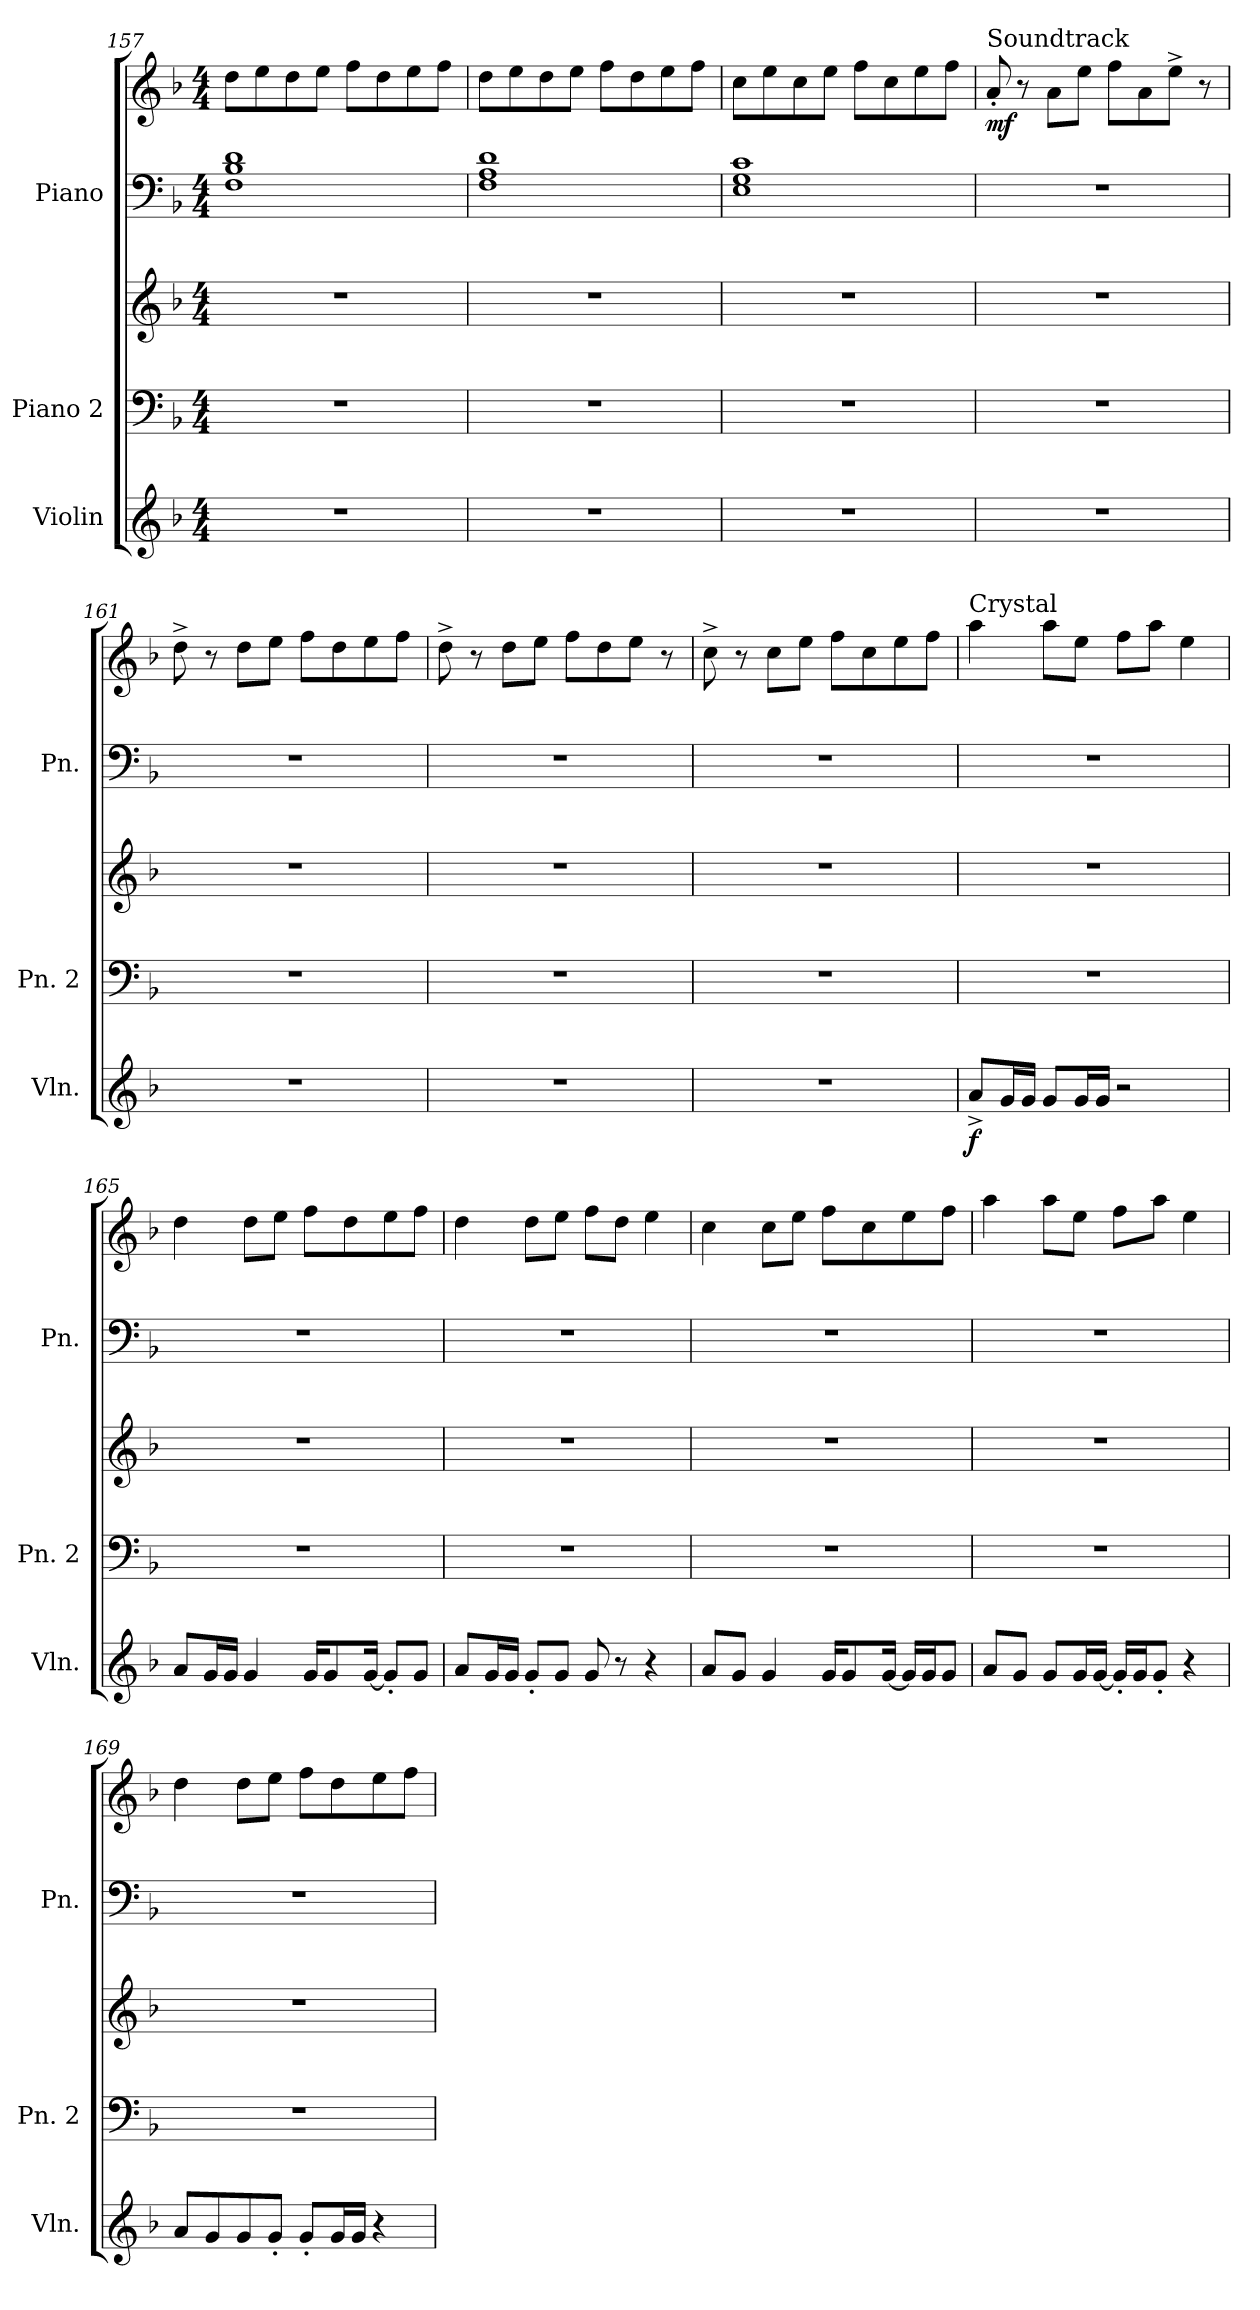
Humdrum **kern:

**kern	**dynam	**kern	**kern	**kern	**kern	**dynam
*part3	*part3	*part2	*part2	*part1	*part1	*part1
*staff5	*staff5	*staff4	*staff3	*staff2	*staff1	*staff1/2
*I"Violin	*	*I"Piano 2	*	*I"Piano	*	*
*I'Vln.	*	*I'Pn. 2	*	*I'Pn.	*	*
*clefG2	*	*clefF4	*clefG2	*clefF4	*clefG2	*
*k[b-]	*	*k[b-]	*k[b-]	*k[b-]	*k[b-]	*
*M4/4	*	*M4/4	*M4/4	*M4/4	*M4/4	*
=157	=157	=157	=157	=157	=157	=157
1r	.	1r	1r	1F 1B- 1d	8dd\L	.
.	.	.	.	.	8ee\	.
.	.	.	.	.	8dd\	.
.	.	.	.	.	8ee\J	.
.	.	.	.	.	8ff\L	.
.	.	.	.	.	8dd\	.
.	.	.	.	.	8ee\	.
.	.	.	.	.	8ff\J	.
=158	=158	=158	=158	=158	=158	=158
1r	.	1r	1r	1F 1A 1d	8dd\L	.
.	.	.	.	.	8ee\	.
.	.	.	.	.	8dd\	.
.	.	.	.	.	8ee\J	.
.	.	.	.	.	8ff\L	.
.	.	.	.	.	8dd\	.
.	.	.	.	.	8ee\	.
.	.	.	.	.	8ff\J	.
=159	=159	=159	=159	=159	=159	=159
1r	.	1r	1r	1E 1G 1c	8cc\L	.
.	.	.	.	.	8ee\	.
.	.	.	.	.	8cc\	.
.	.	.	.	.	8ee\J	.
.	.	.	.	.	8ff\L	.
.	.	.	.	.	8cc\	.
.	.	.	.	.	8ee\	.
.	.	.	.	.	8ff\J	.
=160	=160	=160	=160	=160	=160	=160
!	!	!	!	!	!LO:TX:a:t=Soundtrack	!
!	!	!	!	!	!	!LO:DY:b
1r	.	1r	1r	1r	8a'/	mf
.	.	.	.	.	8r	.
.	.	.	.	.	8a\L	.
.	.	.	.	.	8ee\J	.
.	.	.	.	.	8ff\L	.
.	.	.	.	.	8a\	.
.	.	.	.	.	8ee^\J	.
.	.	.	.	.	8r	.
!!LO:LB:g=z
=161	=161	=161	=161	=161	=161	=161
1r	.	1r	1r	1r	8dd^\	.
.	.	.	.	.	8r	.
.	.	.	.	.	8dd\L	.
.	.	.	.	.	8ee\J	.
.	.	.	.	.	8ff\L	.
.	.	.	.	.	8dd\	.
.	.	.	.	.	8ee\	.
.	.	.	.	.	8ff\J	.
=162	=162	=162	=162	=162	=162	=162
1r	.	1r	1r	1r	8dd^\	.
.	.	.	.	.	8r	.
.	.	.	.	.	8dd\L	.
.	.	.	.	.	8ee\J	.
.	.	.	.	.	8ff\L	.
.	.	.	.	.	8dd\	.
.	.	.	.	.	8ee\J	.
.	.	.	.	.	8r	.
=163	=163	=163	=163	=163	=163	=163
1r	.	1r	1r	1r	8cc^\	.
.	.	.	.	.	8r	.
.	.	.	.	.	8cc\L	.
.	.	.	.	.	8ee\J	.
.	.	.	.	.	8ff\L	.
.	.	.	.	.	8cc\	.
.	.	.	.	.	8ee\	.
.	.	.	.	.	8ff\J	.
=164	=164	=164	=164	=164	=164	=164
!	!	!	!	!	!LO:TX:a:t=Crystal	!
!	!LO:DY:b	!	!	!	!	!
8a^/L	f	1r	1r	1r	4aa\	.
16g/L	.	.	.	.	.	.
16g/JJ	.	.	.	.	.	.
8g/L	.	.	.	.	8aa\L	.
16g/L	.	.	.	.	8ee\J	.
16g/JJ	.	.	.	.	.	.
2r	.	.	.	.	8ff\L	.
.	.	.	.	.	8aa\J	.
.	.	.	.	.	4ee\	.
=165	=165	=165	=165	=165	=165	=165
8a/L	.	1r	1r	1r	4dd\	.
16g/L	.	.	.	.	.	.
16g/JJ	.	.	.	.	.	.
4g/	.	.	.	.	8dd\L	.
.	.	.	.	.	8ee\J	.
16g/KL	.	.	.	.	8ff\L	.
8g/	.	.	.	.	.	.
.	.	.	.	.	8dd\	.
[16g/Jk	.	.	.	.	.	.
8g'/L]	.	.	.	.	8ee\	.
8g/J	.	.	.	.	8ff\J	.
!!LO:LB:g=z
=166	=166	=166	=166	=166	=166	=166
8a/L	.	1r	1r	1r	4dd\	.
16g/L	.	.	.	.	.	.
16g/JJ	.	.	.	.	.	.
8g'/L	.	.	.	.	8dd\L	.
8g/J	.	.	.	.	8ee\J	.
8g/	.	.	.	.	8ff\L	.
8r	.	.	.	.	8dd\J	.
4r	.	.	.	.	4ee\	.
=167	=167	=167	=167	=167	=167	=167
8a/L	.	1r	1r	1r	4cc\	.
8g/J	.	.	.	.	.	.
4g/	.	.	.	.	8cc\L	.
.	.	.	.	.	8ee\J	.
16g/KL	.	.	.	.	8ff\L	.
8g/	.	.	.	.	.	.
.	.	.	.	.	8cc\	.
[16g/Jk	.	.	.	.	.	.
16g/LL]	.	.	.	.	8ee\	.
16g/J	.	.	.	.	.	.
8g/J	.	.	.	.	8ff\J	.
=168	=168	=168	=168	=168	=168	=168
8a/L	.	1r	1r	1r	4aa\	.
8g/J	.	.	.	.	.	.
8g/L	.	.	.	.	8aa\L	.
16g/L	.	.	.	.	8ee\J	.
[16g/JJ	.	.	.	.	.	.
16g'/LL]	.	.	.	.	8ff\L	.
16g/J	.	.	.	.	.	.
8g'/J	.	.	.	.	8aa\J	.
4r	.	.	.	.	4ee\	.
=169	=169	=169	=169	=169	=169	=169
8a/L	.	1r	1r	1r	4dd\	.
8g/	.	.	.	.	.	.
8g/	.	.	.	.	8dd\L	.
8g'/J	.	.	.	.	8ee\J	.
8g'/L	.	.	.	.	8ff\L	.
16g/L	.	.	.	.	8dd\	.
16g/JJ	.	.	.	.	.	.
4r	.	.	.	.	8ee\	.
.	.	.	.	.	8ff\J	.
=	=	=	=	=	=	=
*-	*-	*-	*-	*-	*-	*-
